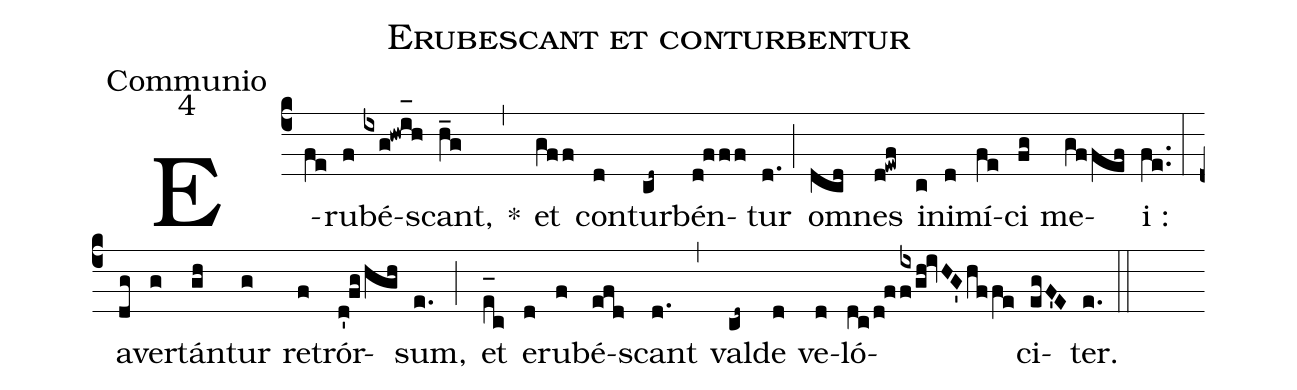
name:Erubescant et conturbentur;
office-part:Communio;
mode:4;
%%
(c4) E(fe)ru(f)bé(ixg!hwi_[oh:h]h)scant,(h_g) *(,) et(gff) con(d)tur(cd~)bén(d!fff)tur(d.) (;) o(dcd)mnes(d!ewf) in(c)i(d)mí(fe)ci(fg) me(gffef)i :(fe..) (:) a(dg)ver(g)tán(gh)tur(g) re(f)trór(d'!fg/hgh)sum,(e.) (;) et(e_[oh:h]c) e(d)ru(f)bé(efd)scant(d.) (,) val(cd~)de(d) ve(d)ló(dc/d!f/[1]{ix}f/gh!ivHG'hffe)ci(egF'E)ter.(e.) (::)
